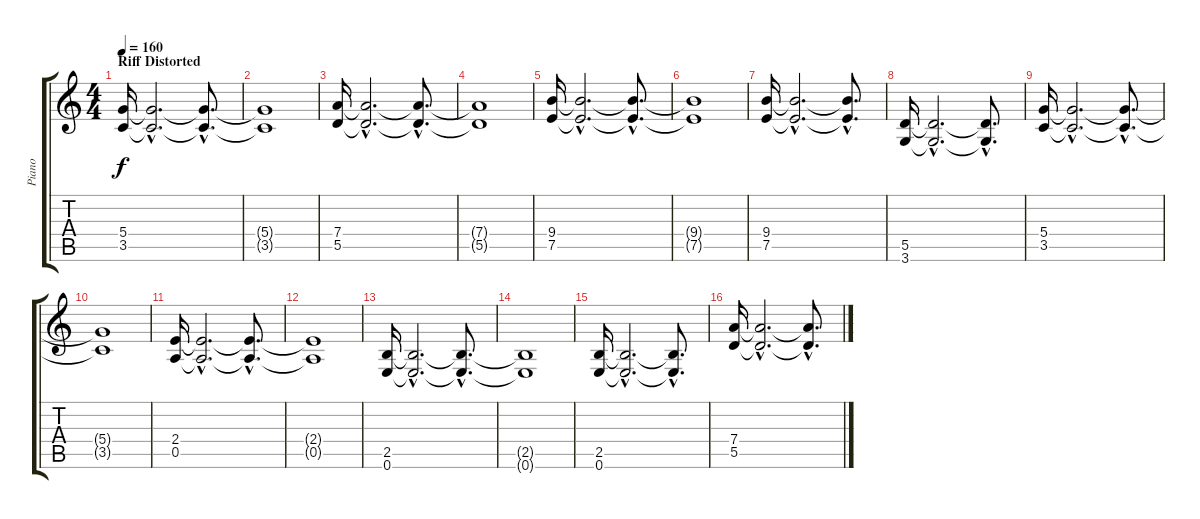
\track ("Piano" "Piano") {instrument distortionguitar}
\staff {score tabs}
\tuning (E4 B3 G3 D3 A2 E2) {hide}
\ts (4 4)
\section ("" "Riff Distorted")
\tempo 160
\clef g2
\ks c
(5.4 3.5).16{dy f volume 12 instrument distortionguitar} (5.4{hac t} 3.5{hac t}).2{d volume 5} (5.4{hac t} 3.5{hac t}).8{d} |
(5.4{t} 3.5{t}).1 |
(7.4 5.5).16{volume 12 instrument distortionguitar} (7.4{hac t} 5.5{hac t}).2{d volume 5} (7.4{hac t} 5.5{hac t}).8{d} |
(7.4{t} 5.5{t}).1 |
(9.4 7.5).16{volume 12 instrument distortionguitar} (9.4{hac t} 7.5{hac t}).2{d volume 5} (9.4{hac t} 7.5{hac t}).8{d} |
(9.4{t} 7.5{t}).1 |
(9.4 7.5).16{volume 12 instrument distortionguitar} (9.4{hac t} 7.5{hac t}).2{d volume 5} (9.4{hac t} 7.5{hac t}).8{d} |
(5.5 3.6).16{volume 12 instrument distortionguitar} (5.5{hac t} 3.6{hac t}).2{d volume 5} (5.5{hac t} 3.6{hac t}).8{d} |
(5.4 3.5).16{volume 10 instrument distortionguitar} (5.4{hac t} 3.5{hac t}).2{d volume 4} (5.4{hac t} 3.5{hac t}).8{d} |
(5.4{t} 3.5{t}).1 |
(2.4 0.5).16{volume 11 instrument distortionguitar} (2.4{hac t} 0.5{hac t}).2{d volume 4} (2.4{hac t} 0.5{hac t}).8{d} |
(2.4{t} 0.5{t}).1 |
(2.5 0.6).16{volume 10 instrument distortionguitar} (2.5{hac t} 0.6{hac t}).2{d volume 4} (2.5{hac t} 0.6{hac t}).8{d} |
(2.5{t} 0.6{t}).1 |
(2.5 0.6).16{volume 10 instrument distortionguitar} (2.5{hac t} 0.6{hac t}).2{d volume 4} (2.5{hac t} 0.6{hac t}).8{d} |
(7.4 5.5).16{volume 10 instrument distortionguitar} (7.4{hac t} 5.5{hac t}).2{d volume 8} (7.4{hac t} 5.5{hac t}).8{d}
